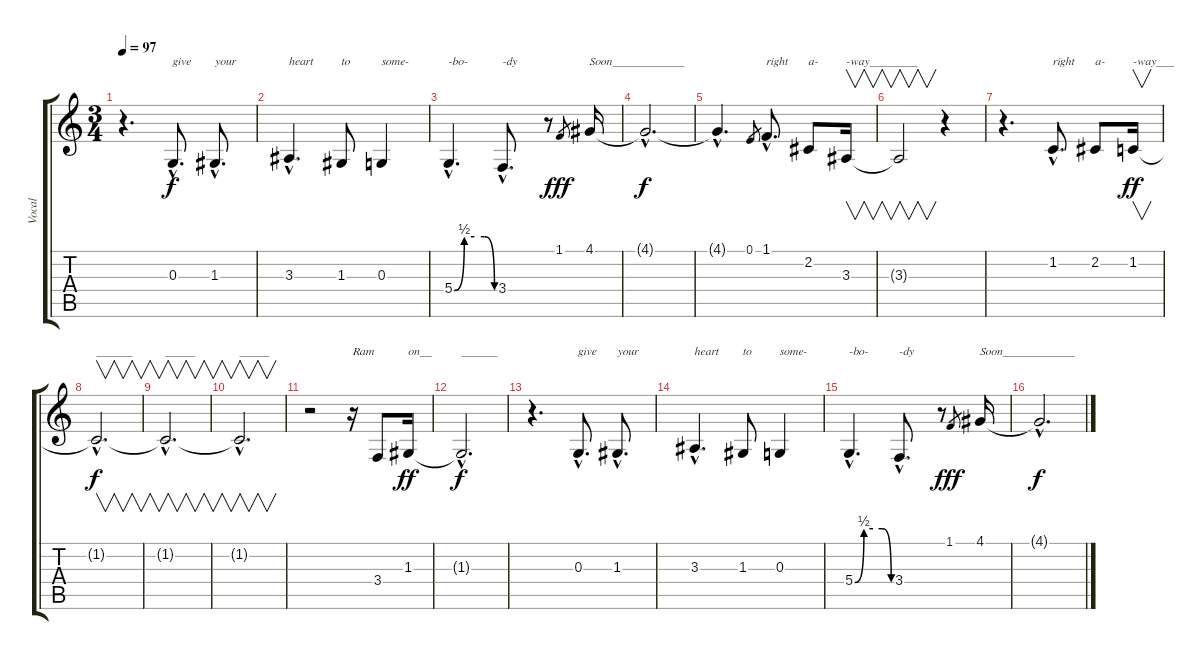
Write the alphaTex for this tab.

\track ("Vocal" "Vocal") {instrument panflute}
\staff {score tabs}
\tuning (E4 B3 G3 D3 A2 E2) {hide}
\ts (3 4)
\tempo 97
\clef g2
\ks c
r.4{d dy f} 0.3{hac}.8{d txt "give"} 1.3{hac}.8{d txt "your"} |
3.3{hac}.4{d txt "heart"} 1.3.8{txt "to"} 0.3.4{txt "some-"} |
5.4{be (custom 0 0 15 2 30 2 45 2 60 0) hac}.4{d txt "-bo-"} 3.4{hac}.8{d txt "-dy"} r.8 1.1.8{gr dy fff} 4.1.16{txt "Soon____________"} |
4.1{hac t}.2{d dy f} |
4.1{hac t}.4{d} 0.1.8{gr} 1.1{hac}.8{d txt "right"} 2.2.8{txt "a-"} 3.3.16{v txt "-way________"} |
3.3{t}.2{v} r.4 |
r.4{d} 1.2{hac}.8{d txt "right"} 2.2.8{txt "a-"} 1.2.16{v txt "-way___" dy ff} |
1.2{hac t}.2{v d txt "______" dy f} |
1.2{hac t}.2{v d txt "_____"} |
1.2{hac t}.2{v d txt "_____"} |
r.2 r.16{txt "Ram"} 3.4.8 1.3.16{txt "on__" dy ff} |
1.3{hac t}.2{d txt "______" dy f} |
r.4{d} 0.3{hac}.8{d txt "give"} 1.3{hac}.8{d txt "your"} |
3.3{hac}.4{d txt "heart"} 1.3.8{txt "to"} 0.3.4{txt "some-"} |
5.4{be (custom 0 0 15 2 30 2 45 2 60 0) hac}.4{d txt "-bo-"} 3.4{hac}.8{d txt "-dy"} r.8 1.1.8{gr dy fff} 4.1.16{txt "Soon____________"} |
4.1{hac t}.2{d dy f}
